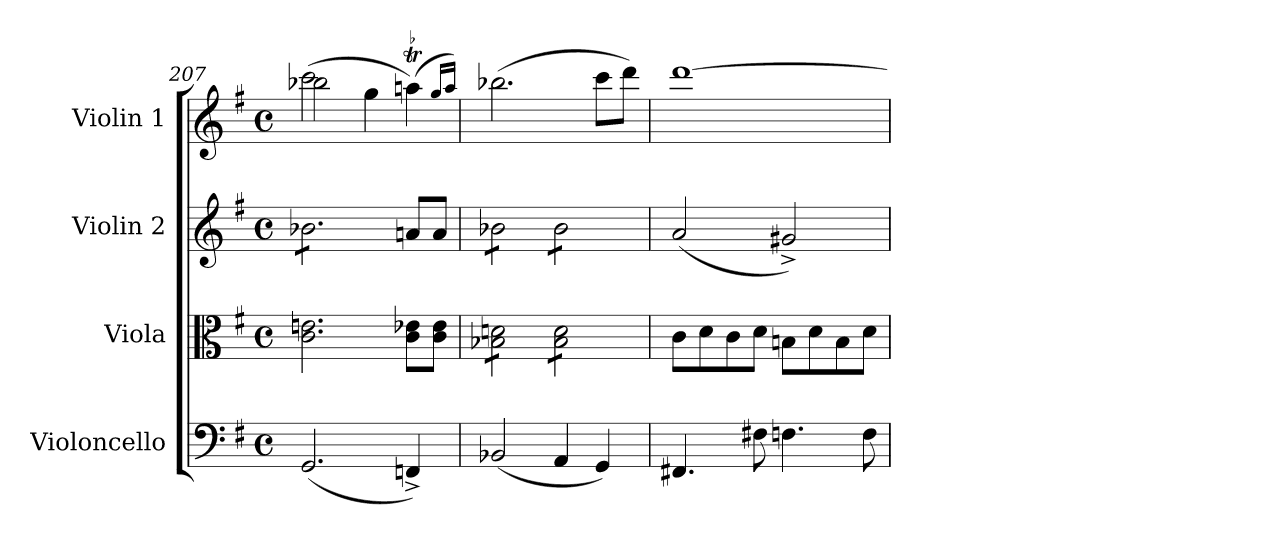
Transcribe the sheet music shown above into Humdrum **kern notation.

**kern	**kern	**kern	**kern
*part4	*part3	*part2	*part1
*staff4	*staff3	*staff2	*staff1
*I"Violoncello	*I"Viola	*I"Violin 2	*I"Violin 1
*I'Vc	*I'Vla	*I'Vln	*I'Vln
!!LO:LB:g=z
*clefF4	*clefC3	*clefG2	*clefG2
*k[f#]	*k[f#]	*k[f#]	*k[f#]
*M4/4	*M4/4	*M4/4	*M4/4
*met(c)	*met(c)	*met(c)	*met(c)
=207	=207	=207	=207
*	*	*	*^
*	*	*tremolo	*	*
(2.GG/	2.c\ 2.en\	8b-X\L	(2ccc\	2bb-X
.	.	8b-X\	.	.
.	.	8b-X\	.	.
.	.	8b-X\	.	.
.	.	8b-X\	4gg\	2ryy
.	.	8b-X\J	.	.
*	*	*Xtremolo	*	*
!	!	!	!LO:TR:acc=-	!
4FFn^>/)	8c\ 8e-X\L	8an/L	(4aant\)	.
.	8c\ 8e-\J	8a/J	.	.
*	*	*	*v	*v
.	.	.	16qgg/LL
.	.	.	16qaa/JJ)
=208	=208	=208	=208
*	*tremolo	*	*
*	*	*tremolo	*
(2BB-X/	8B-X\ 8dn\L	8b-X\L	(2.bb-X\
.	8B-X\ 8dn\	8b-X\	.
.	8B-X\ 8dn\	8b-X\	.
.	8B-X\ 8dn\J	8b-X\J	.
4AA/	8B-\ 8d\L	8b-\L	.
.	8B-\ 8d\	8b-\	.
4GG/)	8B-\ 8d\	8b-\	8ccc\L
.	8B-\ 8d\J	8b-\J	8ddd\J)
*	*	*Xtremolo	*
*	*Xtremolo	*	*
=209	=209	=209	=209
4.FF#X/	8c\L	(<2a/	[1ddd
.	8d\	.	.
.	8c\	.	.
8F#X\	8d\J	.	.
4.Fn\	8Bn\L	2g#X^/)	.
.	8d\	.	.
.	8B\	.	.
8F\	8d\J	.	.
=	=	=	=
*-	*-	*-	*-
